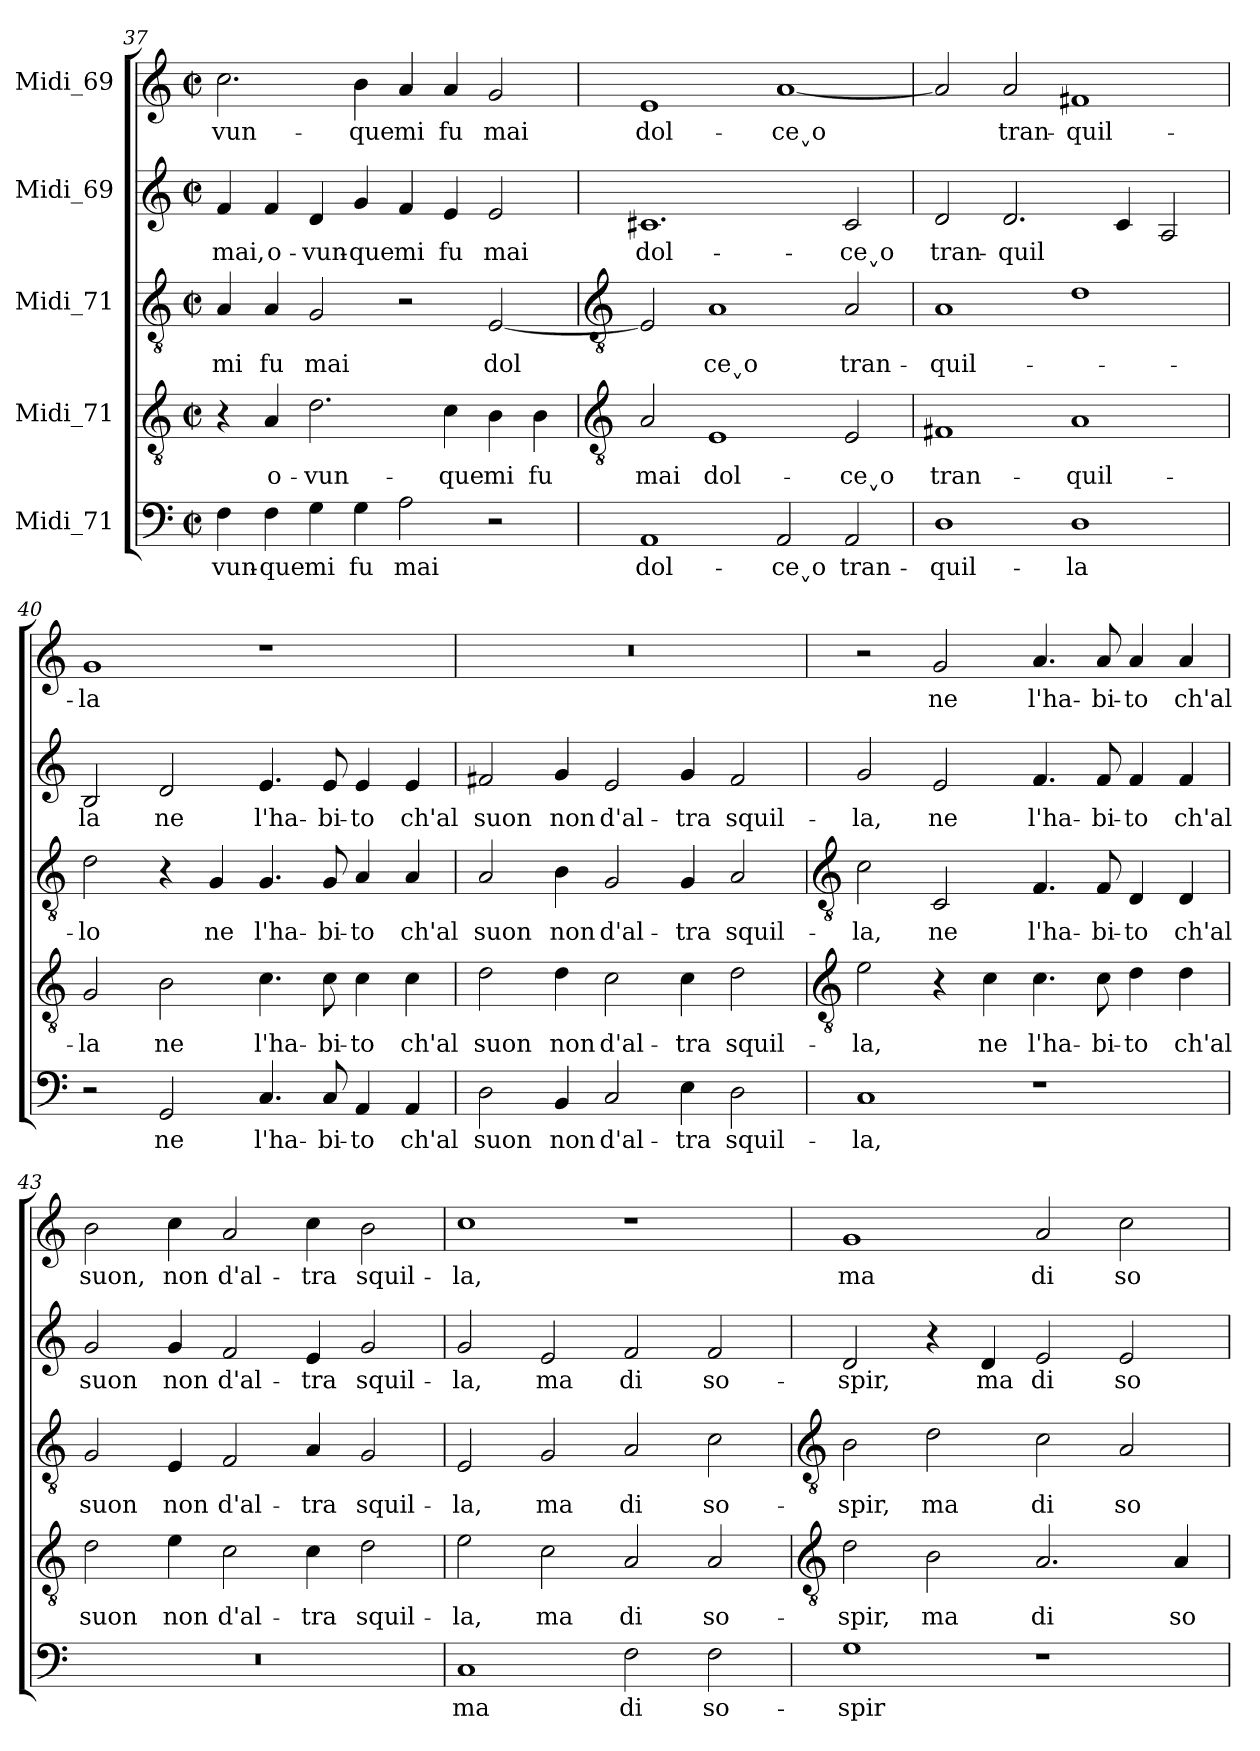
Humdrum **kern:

**kern	**text	**kern	**text	**kern	**text	**kern	**text	**kern	**text
*part5	*part5	*part4	*part4	*part3	*part3	*part2	*part2	*part1	*part1
*staff5	*staff5	*staff4	*staff4	*staff3	*staff3	*staff2	*staff2	*staff1	*staff1
*I"Midi_71	*	*I"Midi_71	*	*I"Midi_71	*	*I"Midi_69	*	*I"Midi_69	*
*clefF4	*	*clefGv2	*	*clefGv2	*	*clefG2	*	*clefG2	*
*k[]	*	*k[]	*	*k[]	*	*k[]	*	*k[]	*
*C:	*	*C:	*	*C:	*	*C:	*	*C:	*
*M4/2	*	*M4/2	*	*M4/2	*	*M4/2	*	*M4/2	*
*met(c|)	*	*met(c|)	*	*met(c|)	*	*met(c|)	*	*met(c|)	*
=37	=37	=37	=37	=37	=37	=37	=37	=37	=37
!	!LO:LY:b	!	!	!	!LO:LY:b	!	!LO:LY:b	!	!LO:LY:b
4F	-vun-	4r	.	4A	mi	4f	mai,	2.cc	-vun-
!	!LO:LY:b	!	!LO:LY:b	!	!LO:LY:b	!	!LO:LY:b	!	!
4F	-que	4A	o-	4A	fu	4f	o-	.	.
!	!LO:LY:b	!	!LO:LY:b	!	!LO:LY:b	!	!LO:LY:b	!	!
4G	mi	2.d	-vun-	2G	mai	4d	-vun-	.	.
!	!LO:LY:b	!	!	!	!	!	!LO:LY:b	!	!LO:LY:b
4G	fu	.	.	.	.	4g	-que	4b	-que
!	!LO:LY:b	!	!	!	!	!	!LO:LY:b	!	!LO:LY:b
2A	mai	.	.	2r	.	4f	mi	4a	mi
!	!	!	!LO:LY:b	!	!	!	!LO:LY:b	!	!LO:LY:b
.	.	4c	-que	.	.	4e	fu	4a	fu
!	!	!	!LO:LY:b	!	!LO:LY:b	!	!LO:LY:b	!	!LO:LY:b
2r	.	4B	mi	[2E	dol	2e	mai	2g	mai
!	!	!	!LO:LY:b	!	!	!	!	!	!
.	.	4B	fu	.	.	.	.	.	.
!!LO:LB:g=z
=38	=38	=38	=38	=38	=38	=38	=38	=38	=38
*	*	*clefGv2	*	*clefGv2	*	*	*	*	*
!	!LO:LY:b	!	!LO:LY:b	!	!	!	!LO:LY:b	!	!LO:LY:b
1AA	dol-	2A	mai	2E]	.	1.c#X	dol-	1e	dol-
!	!	!	!LO:LY:b	!	!LO:LY:b	!	!	!	!
.	.	1E	dol-	1A	ceˬo	.	.	.	.
!	!LO:LY:b	!	!	!	!	!	!	!	!LO:LY:b
2AA	-ceˬo	.	.	.	.	.	.	[1a	-ceˬo
!	!LO:LY:b	!	!LO:LY:b	!	!LO:LY:b	!	!LO:LY:b	!	!
2AA	tran-	2E	-ceˬo	2A	tran-	2c#	-ceˬo	.	.
=39	=39	=39	=39	=39	=39	=39	=39	=39	=39
!	!LO:LY:b	!	!LO:LY:b	!	!LO:LY:b	!	!LO:LY:b	!	!
1D	-quil-	1F#X	tran-	1A	-quil-	2d	tran-	2a]	.
!	!	!	!	!	!	!	!LO:LY:b	!	!LO:LY:b
.	.	.	.	.	.	2.d	-quil	2a	tran-
!	!LO:LY:b	!	!LO:LY:b	!	!	!	!	!	!LO:LY:b
1D	-la	1A	-quil-	1d	.	.	.	1f#X	-quil-
.	.	.	.	.	.	4c	.	.	.
.	.	.	.	.	.	2A	.	.	.
=40	=40	=40	=40	=40	=40	=40	=40	=40	=40
!	!	!	!LO:LY:b	!	!LO:LY:b	!	!LO:LY:b	!	!LO:LY:b
2r	.	2G	-la	2d	-lo	2B	la	1g	-la
!	!LO:LY:b	!	!LO:LY:b	!	!	!	!LO:LY:b	!	!
2GG	ne	2B	ne	4r	.	2d	ne	.	.
!	!	!	!	!	!LO:LY:b	!	!	!	!
.	.	.	.	4G	ne	.	.	.	.
!	!LO:LY:b	!	!LO:LY:b	!	!LO:LY:b	!	!LO:LY:b	!	!
4.C	l'ha-	4.c	l'ha-	4.G	l'ha-	4.e	l'ha-	1r	.
!	!LO:LY:b	!	!LO:LY:b	!	!LO:LY:b	!	!LO:LY:b	!	!
8C	-bi-	8c	-bi-	8G	-bi-	8e	-bi-	.	.
!	!LO:LY:b	!	!LO:LY:b	!	!LO:LY:b	!	!LO:LY:b	!	!
4AA	-to	4c	-to	4A	-to	4e	-to	.	.
!	!LO:LY:b	!	!LO:LY:b	!	!LO:LY:b	!	!LO:LY:b	!	!
4AA	ch'al	4c	ch'al	4A	ch'al	4e	ch'al	.	.
=41	=41	=41	=41	=41	=41	=41	=41	=41	=41
!	!LO:LY:b	!	!LO:LY:b	!	!LO:LY:b	!	!LO:LY:b	!	!
2D	suon	2d	suon	2A	suon	2f#X	suon	0r	.
!	!LO:LY:b	!	!LO:LY:b	!	!LO:LY:b	!	!LO:LY:b	!	!
4BB	non	4d	non	4B	non	4g	non	.	.
!	!LO:LY:b	!	!LO:LY:b	!	!LO:LY:b	!	!LO:LY:b	!	!
2C	d'al-	2c	d'al-	2G	d'al-	2e	d'al-	.	.
!	!LO:LY:b	!	!LO:LY:b	!	!LO:LY:b	!	!LO:LY:b	!	!
4E	-tra	4c	-tra	4G	-tra	4g	-tra	.	.
!	!LO:LY:b	!	!LO:LY:b	!	!LO:LY:b	!	!LO:LY:b	!	!
2D	squil-	2d	squil-	2A	squil-	2f#	squil-	.	.
!!LO:LB:g=z
=42	=42	=42	=42	=42	=42	=42	=42	=42	=42
*	*	*clefGv2	*	*clefGv2	*	*	*	*	*
!	!LO:LY:b	!	!LO:LY:b	!	!LO:LY:b	!	!LO:LY:b	!	!
1C	-la,	2e	-la,	2c	-la,	2g	-la,	2r	.
!	!	!	!	!	!LO:LY:b	!	!LO:LY:b	!	!LO:LY:b
.	.	4r	.	2C	ne	2e	ne	2g	ne
!	!	!	!LO:LY:b	!	!	!	!	!	!
.	.	4c	ne	.	.	.	.	.	.
!	!	!	!LO:LY:b	!	!LO:LY:b	!	!LO:LY:b	!	!LO:LY:b
1r	.	4.c	l'ha-	4.F	l'ha-	4.f	l'ha-	4.a	l'ha-
!	!	!	!LO:LY:b	!	!LO:LY:b	!	!LO:LY:b	!	!LO:LY:b
.	.	8c	-bi-	8F	-bi-	8f	-bi-	8a	-bi-
!	!	!	!LO:LY:b	!	!LO:LY:b	!	!LO:LY:b	!	!LO:LY:b
.	.	4d	-to	4D	-to	4f	-to	4a	-to
!	!	!	!LO:LY:b	!	!LO:LY:b	!	!LO:LY:b	!	!LO:LY:b
.	.	4d	ch'al	4D	ch'al	4f	ch'al	4a	ch'al
=43	=43	=43	=43	=43	=43	=43	=43	=43	=43
!	!	!	!LO:LY:b	!	!LO:LY:b	!	!LO:LY:b	!	!LO:LY:b
0r	.	2d	suon	2G	suon	2g	suon	2b	suon,
!	!	!	!LO:LY:b	!	!LO:LY:b	!	!LO:LY:b	!	!LO:LY:b
.	.	4e	non	4E	non	4g	non	4cc	non
!	!	!	!LO:LY:b	!	!LO:LY:b	!	!LO:LY:b	!	!LO:LY:b
.	.	2c	d'al-	2F	d'al-	2f	d'al-	2a	d'al-
!	!	!	!LO:LY:b	!	!LO:LY:b	!	!LO:LY:b	!	!LO:LY:b
.	.	4c	-tra	4A	-tra	4e	-tra	4cc	-tra
!	!	!	!LO:LY:b	!	!LO:LY:b	!	!LO:LY:b	!	!LO:LY:b
.	.	2d	squil-	2G	squil-	2g	squil-	2b	squil-
=44	=44	=44	=44	=44	=44	=44	=44	=44	=44
!	!LO:LY:b	!	!LO:LY:b	!	!LO:LY:b	!	!LO:LY:b	!	!LO:LY:b
1C	ma	2e	-la,	2E	-la,	2g	-la,	1cc	-la,
!	!	!	!LO:LY:b	!	!LO:LY:b	!	!LO:LY:b	!	!
.	.	2c	ma	2G	ma	2e	ma	.	.
!	!LO:LY:b	!	!LO:LY:b	!	!LO:LY:b	!	!LO:LY:b	!	!
2F	di	2A	di	2A	di	2f	di	1r	.
!	!LO:LY:b	!	!LO:LY:b	!	!LO:LY:b	!	!LO:LY:b	!	!
2F	so-	2A	so-	2c	so-	2f	so-	.	.
!!LO:LB:g=z
=45	=45	=45	=45	=45	=45	=45	=45	=45	=45
*	*	*clefGv2	*	*clefGv2	*	*	*	*	*
!	!LO:LY:b	!	!LO:LY:b	!	!LO:LY:b	!	!LO:LY:b	!	!LO:LY:b
1G	-spir	2d	-spir,	2B	-spir,	2d	-spir,	1g	ma
!	!	!	!LO:LY:b	!	!LO:LY:b	!	!	!	!
.	.	2B	ma	2d	ma	4r	.	.	.
!	!	!	!	!	!	!	!LO:LY:b	!	!
.	.	.	.	.	.	4d	ma	.	.
!	!	!	!LO:LY:b	!	!LO:LY:b	!	!LO:LY:b	!	!LO:LY:b
1r	.	2.A	di	2c	di	2e	di	2a	di
!	!	!	!	!	!LO:LY:b	!	!LO:LY:b	!	!LO:LY:b
.	.	.	.	2A	so-	2e	so-	2cc	so-
!	!	!	!LO:LY:b	!	!	!	!	!	!
.	.	4A	so-	.	.	.	.	.	.
=	=	=	=	=	=	=	=	=	=
*-	*-	*-	*-	*-	*-	*-	*-	*-	*-
